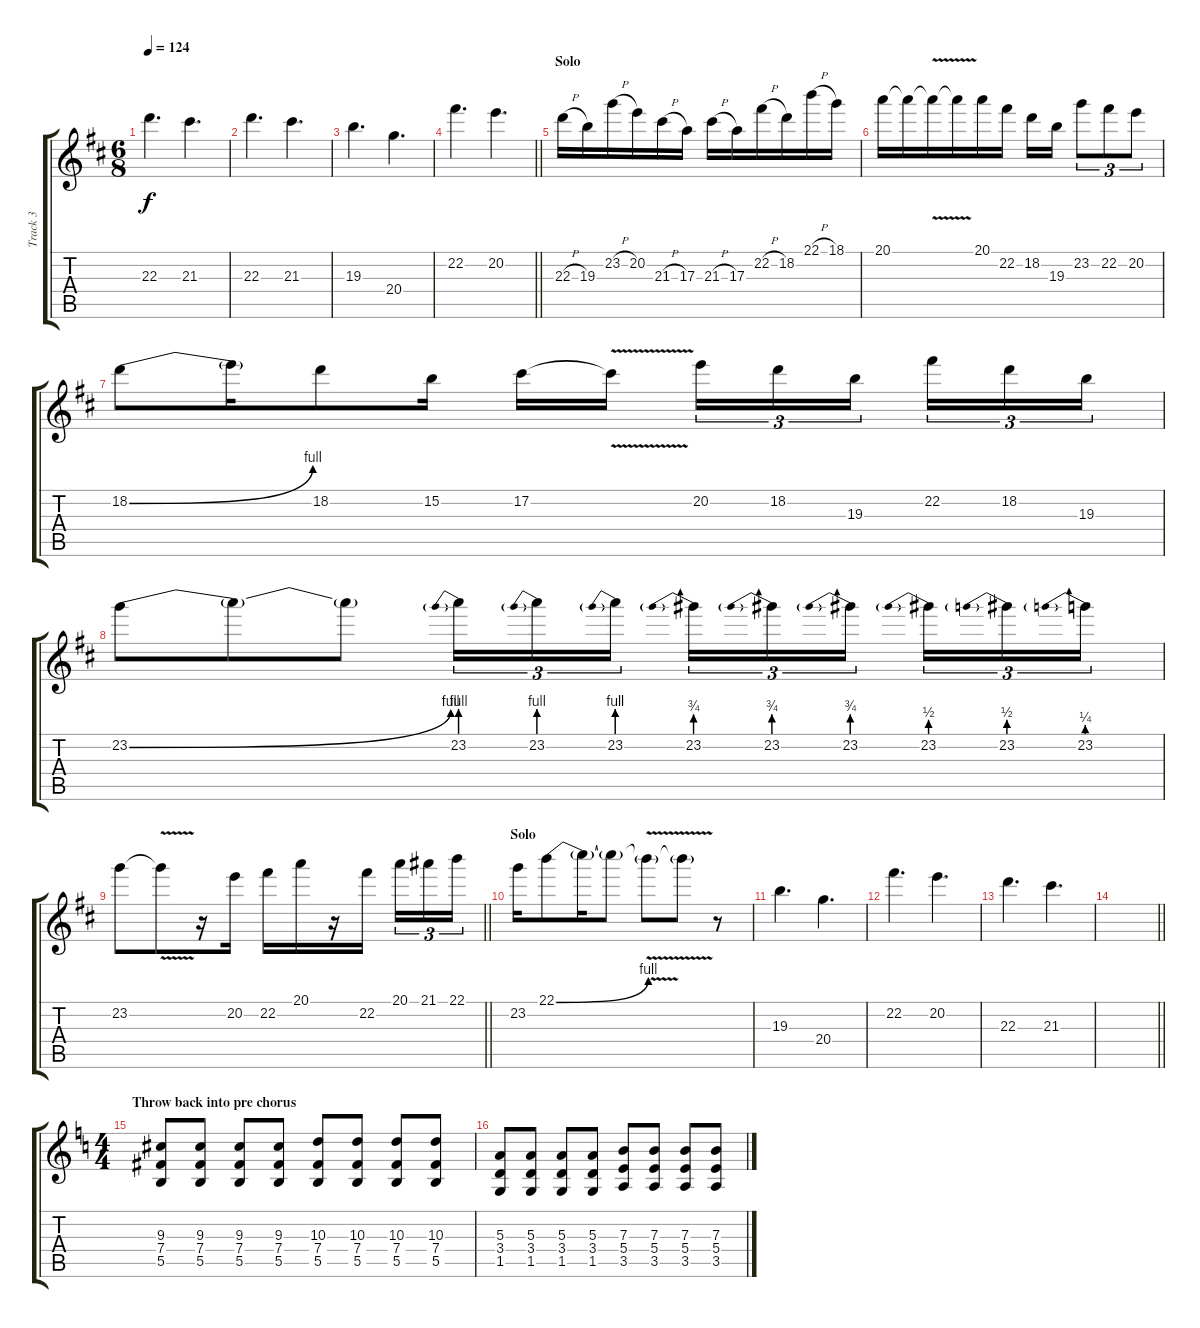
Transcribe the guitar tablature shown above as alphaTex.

\track ("Track 3" "Track 3") {instrument distortionguitar}
\staff {score tabs}
\tuning (Db4 Ab3 E3 B2 Gb2 B1) {hide}
\ts (6 8)
\tempo 124
\clef g2
\ks bminor
22.3.4{d dy f} 21.3.4{d} |
22.3.4{d} 21.3.4{d} |
19.3.4{d} 20.4.4{d} |
\barLineRight lightlight
22.2.4{d} 20.2.4{d} |
\section ("" "Solo")
22.3{h}.16 19.3.16 23.2{h}.16 20.2.16 21.3{h}.16 17.3.16 21.3{h}.16 17.3.16 22.2{h}.16 18.2.16 22.1{h}.16 18.1.16 |
20.1.16 20.1{t}.16 20.1{v t}.16 20.1{t}.16 20.1.16 22.2.16 18.2.16 19.3.16 23.2.8{tu (3 2)} 22.2.8{tu (3 2)} 20.2.8{tu (3 2)} |
18.2{be (bend 0 0 60 4)}.8 18.2{t}.16 18.2.8 15.2.16 17.2.16 17.2{v t}.16{beam splitsecondary} 20.2.16{tu (3 2)} 18.2.16{tu (3 2)} 19.3.16{tu (3 2) beam splitsecondary} 22.2.16{tu (3 2)} 18.2.16{tu (3 2)} 19.3.16{tu (3 2)} |
23.2{be (bend 0 0 60 4)}.8 23.2{t}.8 23.2{t}.8 23.2{be (prebend 0 4 60 4)}.16{tu (3 2)} 23.2{be (prebend 0 4 60 4)}.16{tu (3 2)} 23.2{be (prebend 0 4 60 4)}.16{tu (3 2) beam splitsecondary} 23.2{be (prebend 0 3 60 3)}.16{tu (3 2)} 23.2{be (prebend 0 3 60 3)}.16{tu (3 2)} 23.2{be (prebend 0 3 60 3)}.16{tu (3 2) beam splitsecondary} 23.2{be (prebend 0 2 60 2)}.16{tu (3 2)} 23.2{be (prebend 0 2 60 2)}.16{tu (3 2)} 23.2{be (prebend 0 1 60 1)}.16{tu (3 2)} |
\barLineRight lightlight
23.2.8 23.2{v t}.8 r.16 20.2.16 22.2.16 20.1.16 r.16 22.2.16{beam splitsecondary} 20.1.16{tu (3 2)} 21.1.16{tu (3 2)} 22.1.16{tu (3 2)} |
\section ("" "Solo")
23.2.16 22.1{be (bend 0 0 60 4)}.8 22.1{t}.16 22.1{t}.8 22.1{v t}.8 22.1{t}.8 r.8 |
19.3.4{d} 20.4.4{d} |
22.2.4{d} 20.2.4{d} |
22.3.4{d} 21.3.4{d} |
\barLineRight lightlight
|
\ts (4 4)
\section ("" "Throw back into pre chorus")
\ks c
(9.3 7.4 5.5).8 (9.3 7.4 5.5).8 (9.3 7.4 5.5).8 (9.3 7.4 5.5).8 (10.3 7.4 5.5).8 (10.3 7.4 5.5).8 (10.3 7.4 5.5).8 (10.3 7.4 5.5).8 |
(5.3 3.4 1.5).8 (5.3 3.4 1.5).8 (5.3 3.4 1.5).8 (5.3 3.4 1.5).8 (7.3 5.4 3.5).8 (7.3 5.4 3.5).8 (7.3 5.4 3.5).8 (7.3 5.4 3.5).8
